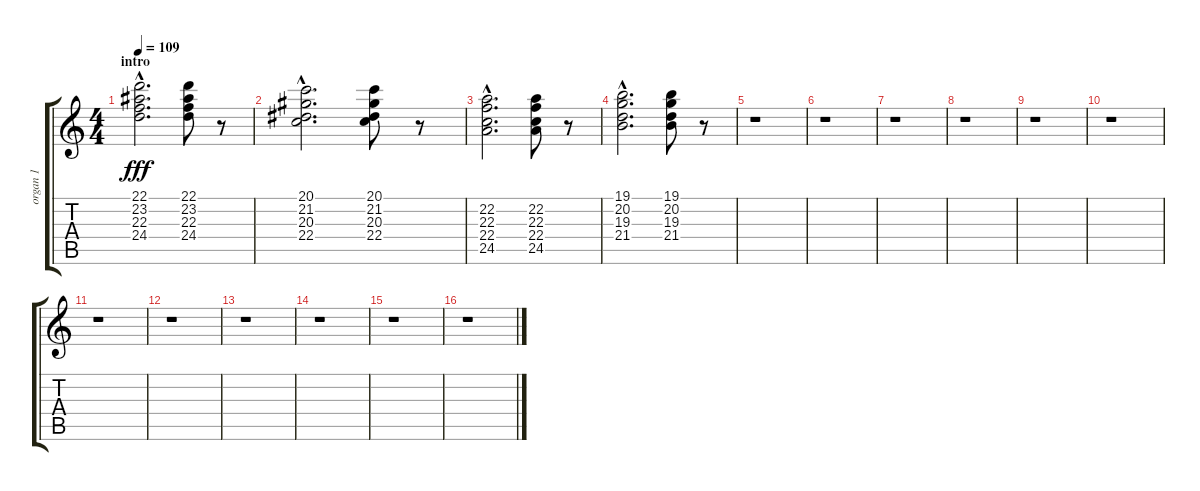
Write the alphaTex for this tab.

\track ("organ 1" "organ 1") {instrument rockorgan}
\staff {score tabs}
\tuning (E4 B3 G3 D3 A2 E2) {hide}
\ts (4 4)
\section ("" "intro")
\tempo 109
\clef g2
\ks c
(22.1{hac} 23.2 22.3 24.4{hac}).2{d dy fff instrument rockorgan} (22.1 23.2 22.3 24.4).8 r.8 |
(20.1 21.2{hac} 20.3{hac} 22.4{hac}).2{d} (20.1 21.2 20.3 22.4).8 r.8 |
(22.2{hac} 22.3 22.4{hac} 24.5{hac}).2{d} (22.2 22.3 22.4 24.5).8 r.8 |
(19.1{hac} 20.2 19.3{hac} 21.4{hac}).2{d} (19.1 20.2 19.3 21.4).8 r.8 |
r.1 |
r.1 |
r.1 |
r.1 |
r.1 |
r.1 |
r.1 |
r.1 |
r.1 |
r.1 |
r.1 |
r.1
